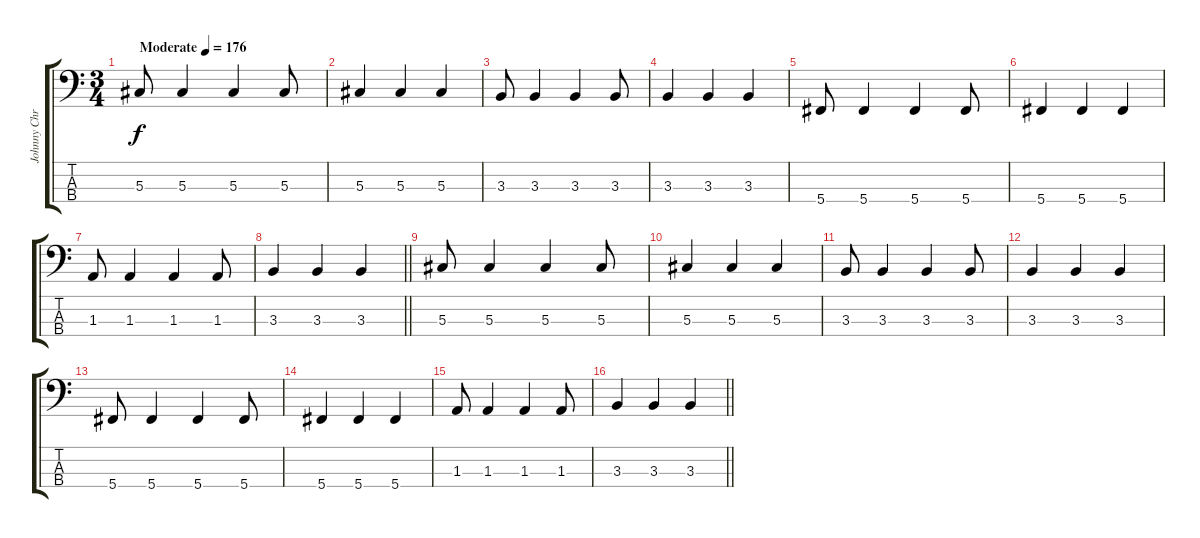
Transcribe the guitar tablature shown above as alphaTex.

\track ("Johnny Christ" "Johnny Chr") {instrument electricbasspick}
\staff {score tabs}
\tuning (Gb2 Db2 Ab1 Db1) {hide}
\ts (3 4)
\tempo (176 "Moderate")
\clef f4
\ks c
5.3.8{dy f instrument electricbasspick} 5.3.4 5.3.4 5.3.8 |
5.3.4 5.3.4 5.3.4 |
3.3.8 3.3.4 3.3.4 3.3.8 |
3.3.4 3.3.4 3.3.4 |
5.4.8 5.4.4 5.4.4 5.4.8 |
5.4.4 5.4.4 5.4.4 |
1.3.8 1.3.4 1.3.4 1.3.8 |
\barLineRight lightlight
3.3.4 3.3.4 3.3.4 |
5.3.8 5.3.4 5.3.4 5.3.8 |
5.3.4 5.3.4 5.3.4 |
3.3.8 3.3.4 3.3.4 3.3.8 |
3.3.4 3.3.4 3.3.4 |
5.4.8 5.4.4 5.4.4 5.4.8 |
5.4.4 5.4.4 5.4.4 |
1.3.8 1.3.4 1.3.4 1.3.8 |
\barLineRight lightlight
3.3.4 3.3.4 3.3.4
